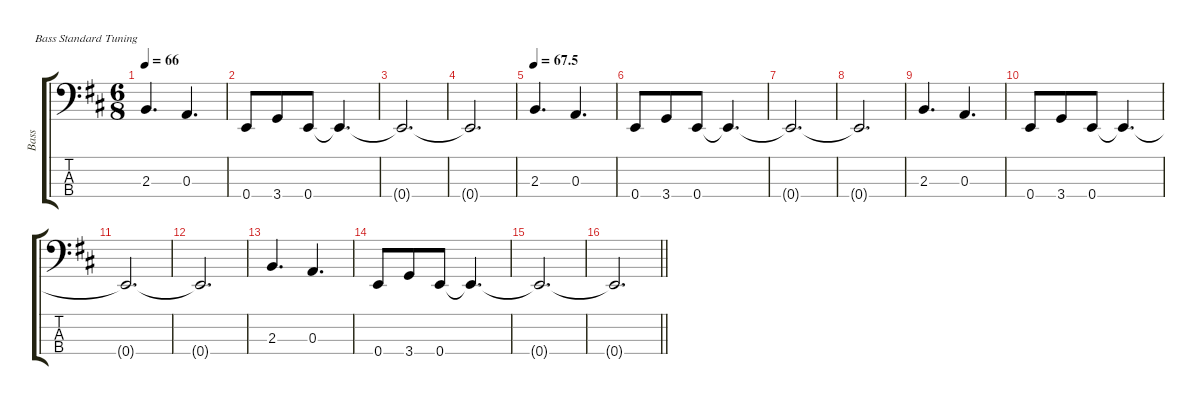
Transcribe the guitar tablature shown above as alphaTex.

\defaultSystemsLayout 4
\hideDynamics
\bracketExtendMode groupsimilarinstruments
\firstSystemTrackNameMode fullname
\otherSystemsTrackNameOrientation horizontal
\track ("Bass" "bass") {defaultSystemsLayout 8 instrument electricbassfinger}
\staff {score tabs}
\tuning (G2 D2 A1 E1)
\ts (6 8)
\tempo 66
\clef f4
\ks bminor
2.3{acc forcenatural}.4{d dy ff beam Up} 0.3{acc forcenatural}.4{d beam Up} |
0.4{acc forcenatural}.8{beam Up} 3.4{acc forcenatural}.8{beam Up} 0.4{acc forcenatural}.8{beam Up} 0.4{t acc forcenatural}.4{d beam Up} |
0.4{t acc forcenatural}.2{d beam Up} |
0.4{t acc forcenatural}.2{d beam Up} |
\tempo
67.5 2.3{acc forcenatural}.4{d beam Up} 0.3{acc forcenatural}.4{d beam Up} |
0.4{acc forcenatural}.8{beam Up} 3.4{acc forcenatural}.8{beam Up} 0.4{acc forcenatural}.8{beam Up} 0.4{t acc forcenatural}.4{d beam Up} |
0.4{t acc forcenatural}.2{d beam Up} |
0.4{t acc forcenatural}.2{d beam Up} |
2.3{acc forcenatural}.4{d beam Up} 0.3{acc forcenatural}.4{d beam Up} |
0.4{acc forcenatural}.8{beam Up} 3.4{acc forcenatural}.8{beam Up} 0.4{acc forcenatural}.8{beam Up} 0.4{t acc forcenatural}.4{d beam Up} |
0.4{t acc forcenatural}.2{d beam Up} |
0.4{t acc forcenatural}.2{d beam Up} |
2.3{acc forcenatural}.4{d beam Up} 0.3{acc forcenatural}.4{d beam Up} |
0.4{acc forcenatural}.8{beam Up} 3.4{acc forcenatural}.8{beam Up} 0.4{acc forcenatural}.8{beam Up} 0.4{t acc forcenatural}.4{d beam Up} |
0.4{t acc forcenatural}.2{d beam Up} |
\barLineRight lightlight
0.4{t acc forcenatural}.2{d beam Up}
